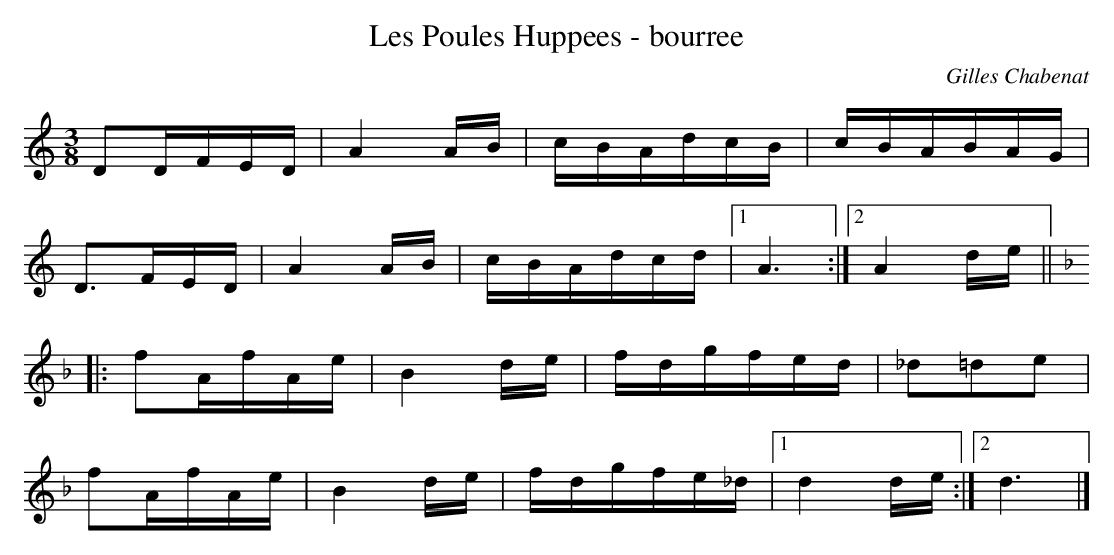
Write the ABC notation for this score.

X:1
T:Les Poules Huppees - bourree
C:Gilles Chabenat
M:3/8
L:1/16
K:Ddorian
D2DFED|A4AB|cBAdcB|cBABAG|
D3FED|A4AB|cBAdcd|1A6:|2A4de||
K:Dm
|:f2AfAe|B4de|fdgfed|_d2=d2e2|
f2AfAe|B4de|fdgfe_d|1d4de:|2d6|]
